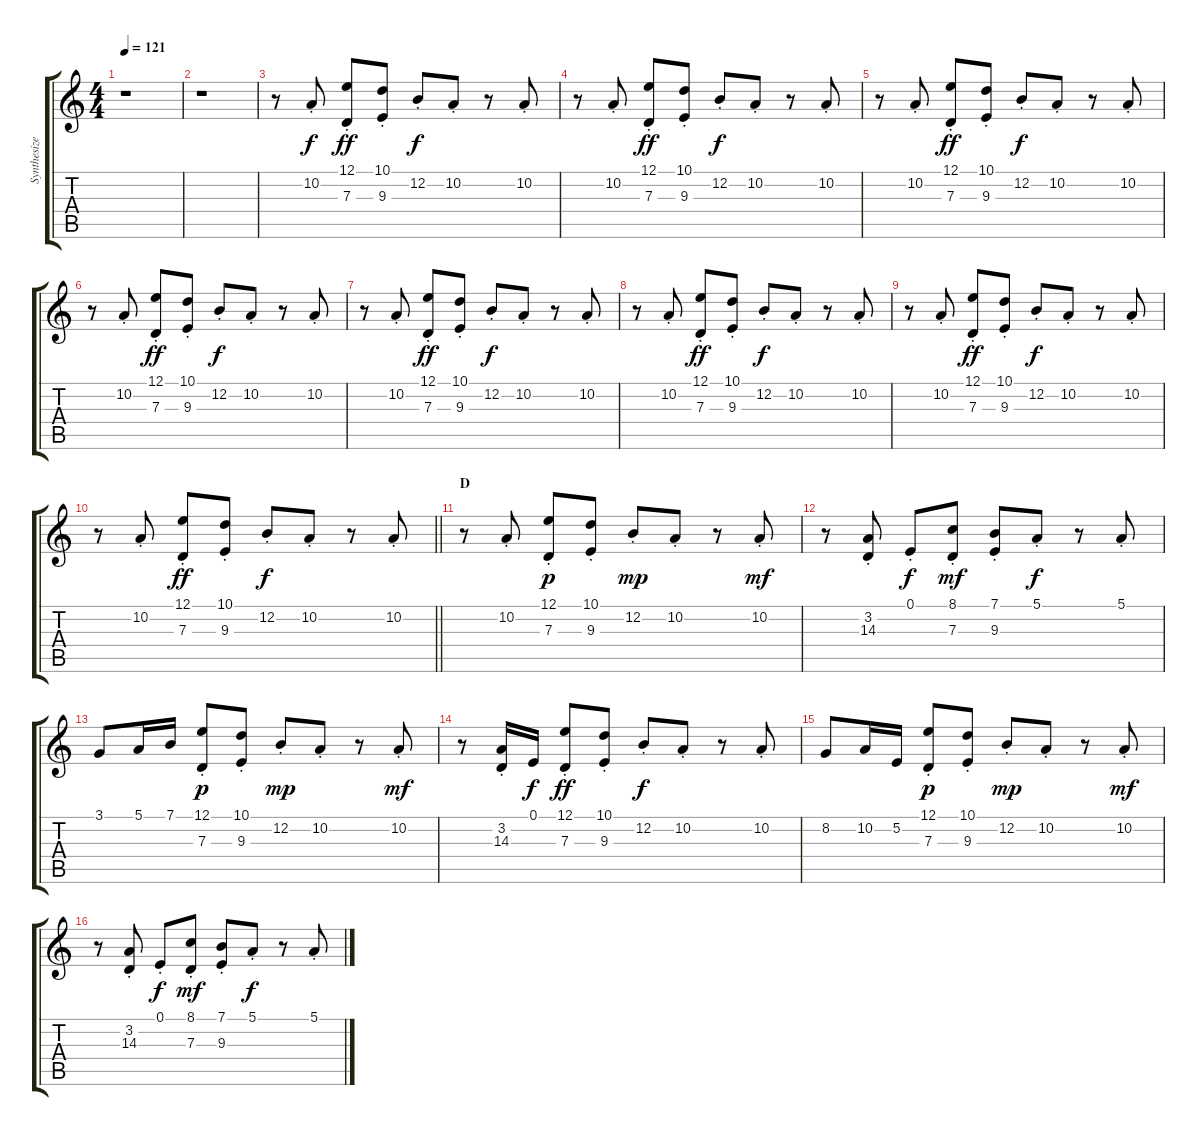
\track ("Synthesizer (Delay #2)" "Synthesize") {instrument lead1square}
\staff {score tabs}
\tuning (E4 B3 G3 D3 A2 E2) {hide}
\ts (4 4)
\tempo 121
\clef g2
\ks c
r.1{dy f} |
r.1{volume 0} |
r.8{volume 2} 10.2{st}.8 (12.1{st} 7.3{st}).8{dy ff} (10.1{st} 9.3{st}).8 12.2{st}.8{dy f} 10.2{st}.8 r.8 10.2{st}.8 |
r.8 10.2{st}.8 (12.1{st} 7.3{st}).8{dy ff} (10.1{st} 9.3{st}).8 12.2{st}.8{dy f} 10.2{st}.8 r.8 10.2{st}.8 |
r.8 10.2{st}.8 (12.1{st} 7.3{st}).8{dy ff} (10.1{st} 9.3{st}).8 12.2{st}.8{dy f} 10.2{st}.8 r.8 10.2{st}.8 |
r.8 10.2{st}.8 (12.1{st} 7.3{st}).8{dy ff} (10.1{st} 9.3{st}).8 12.2{st}.8{dy f} 10.2{st}.8 r.8 10.2{st}.8 |
r.8 10.2{st}.8 (12.1{st} 7.3{st}).8{dy ff} (10.1{st} 9.3{st}).8 12.2{st}.8{dy f} 10.2{st}.8 r.8 10.2{st}.8{volume 4} |
r.8 10.2{st}.8 (12.1{st} 7.3{st}).8{dy ff} (10.1{st} 9.3{st}).8 12.2{st}.8{dy f} 10.2{st}.8 r.8 10.2{st}.8 |
r.8 10.2{st}.8 (12.1{st} 7.3{st}).8{dy ff} (10.1{st} 9.3{st}).8 12.2{st}.8{dy f} 10.2{st}.8 r.8 10.2{st}.8 |
\barLineRight lightlight
r.8 10.2{st}.8 (12.1{st} 7.3{st}).8{dy ff} (10.1{st} 9.3{st}).8 12.2{st}.8{dy f} 10.2{st}.8 r.8 10.2{st}.8 |
\section ("" "D")
r.8 10.2{st}.8 (12.1{st} 7.3{st}).8{dy p} (10.1{st} 9.3{st}).8 12.2{st}.8{dy mp} 10.2{st}.8 r.8 10.2{st}.8{dy mf} |
r.8 (3.2{st} 14.3{st}).8 0.1{st}.8{dy f} (8.1{st} 7.3{st}).8{dy mf} (7.1{st} 9.3{st}).8 5.1{st}.8{dy f} r.8 5.1{st}.8 |
3.1.8 5.1.16 7.1.16 (12.1{st} 7.3{st}).8{dy p} (10.1{st} 9.3{st}).8 12.2{st}.8{dy mp} 10.2{st}.8 r.8 10.2{st}.8{dy mf} |
r.8 (3.2{st} 14.3{st}).16 0.1.16{dy f} (12.1{st} 7.3{st}).8{dy ff} (10.1{st} 9.3{st}).8 12.2{st}.8{dy f} 10.2{st}.8 r.8 10.2{st}.8 |
8.2.8 10.2.16 5.2.16 (12.1{st} 7.3{st}).8{dy p} (10.1{st} 9.3{st}).8 12.2{st}.8{dy mp} 10.2{st}.8 r.8 10.2{st}.8{dy mf} |
r.8 (3.2{st} 14.3{st}).8 0.1{st}.8{dy f} (8.1{st} 7.3{st}).8{dy mf} (7.1{st} 9.3{st}).8 5.1{st}.8{dy f} r.8 5.1{st}.8
